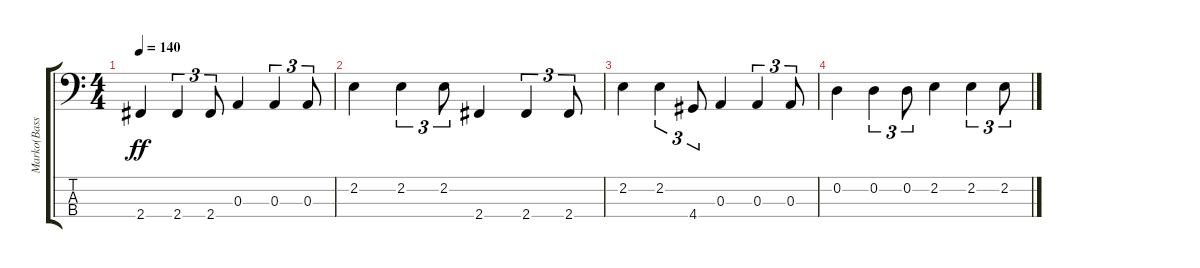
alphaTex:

\track ("Marko(Bass)" "Marko(Bass") {instrument electricbassfinger}
\staff {score tabs}
\tuning (G2 D2 A1 E1) {hide}
\ts (4 4)
\tempo 140
\clef f4
\ks c
2.4.4{dy ff} 2.4.4{tu (3 2)} 2.4.8{tu (3 2)} 0.3.4 0.3.4{tu (3 2) volume 3} 0.3.8{tu (3 2)} |
2.2.4 2.2.4{tu (3 2)} 2.2.8{tu (3 2)} 2.4.4 2.4.4{tu (3 2) volume 2} 2.4.8{tu (3 2)} |
2.2.4 2.2.4{tu (3 2)} 4.4.8{tu (3 2)} 0.3.4 0.3.4{tu (3 2) volume 1} 0.3.8{tu (3 2)} |
0.2.4 0.2.4{tu (3 2)} 0.2.8{tu (3 2)} 2.2.4{volume 0} 2.2.4{tu (3 2)} 2.2.8{tu (3 2)}
